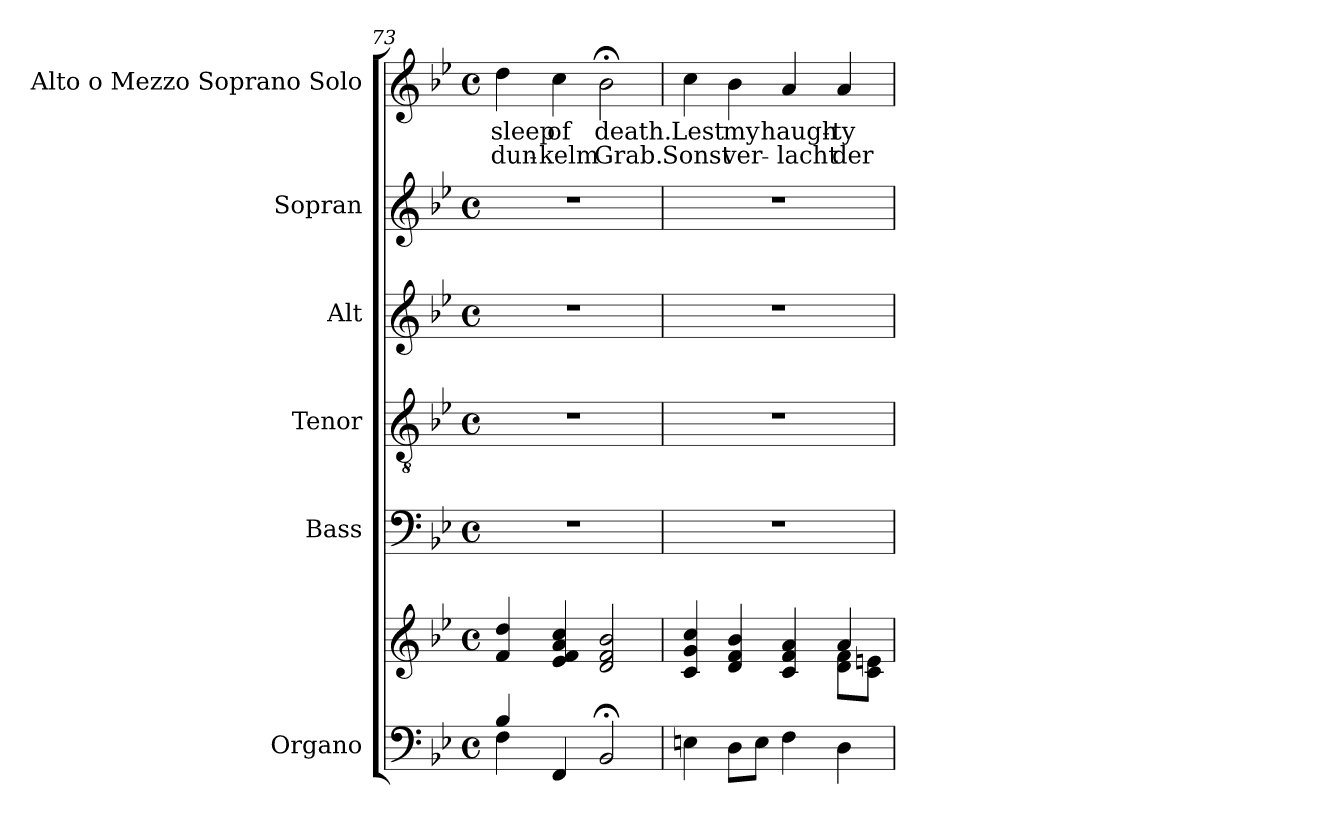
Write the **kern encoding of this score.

**kern	**kern	**kern	**kern	**kern	**kern	**kern	**text	**text
*part6	*part6	*part5	*part4	*part3	*part2	*part1	*part1	*part1
*staff7	*staff6	*staff5	*staff4	*staff3	*staff2	*staff1	*staff1	*staff1
*I"Organo	*	*I"Bass	*I"Tenor	*I"Alt	*I"Sopran	*I"Alto o Mezzo Soprano Solo	*	*
*	*	*I'B	*I'T	*I'A	*I'S	*I'S o l o	*	*
*clefF4	*clefG2	*clefF4	*clefGv2	*clefG2	*clefG2	*clefG2	*	*
*k[b-e-]	*k[b-e-]	*k[b-e-]	*k[b-e-]	*k[b-e-]	*k[b-e-]	*k[b-e-]	*	*
*M4/4	*M4/4	*M4/4	*M4/4	*M4/4	*M4/4	*M4/4	*	*
*met(c)	*met(c)	*met(c)	*met(c)	*met(c)	*met(c)	*met(c)	*	*
=73	=73	=73	=73	=73	=73	=73	=73	=73
*^	*	*	*	*	*	*	*	*
!	!	!	!	!	!	!	!	!LO:LY:b	!LO:LY:b
4B-/	4F\	4f/ 4dd/	1r	1r	1r	1r	4dd\	sleep	dun-
!	!	!	!	!	!	!	!	!LO:LY:b	!LO:LY:b
4FF/	2.ryy	4e-/ 4f/ 4a/ 4cc/	.	.	.	.	4cc\	of	-kelm
!	!	!	!	!	!	!	!	!LO:LY:b	!LO:LY:b
2BB-;</	.	2d/ 2f/ 2b-/	.	.	.	.	2b-;<\	death.	Grab.
*v	*v	*	*	*	*	*	*	*	*
!!LO:PB:g=z
=74	=74	=74	=74	=74	=74	=74	=74	=74
*	*^	*	*	*	*	*	*	*
!	!	!	!	!	!	!	!	!LO:LY:b	!LO:LY:b
4En\	4c/ 4g/ 4cc/	2.ryy	1r	1r	1r	1r	4cc\	Lest	Sonst
!	!	!	!	!	!	!	!	!LO:LY:b	!LO:LY:b
8D\L	4d/ 4f/ 4b-/	.	.	.	.	.	4b-\	my	ver-
8E\J	.	.	.	.	.	.	.	.	.
!	!	!	!	!	!	!	!	!LO:LY:b	!LO:LY:b
4F\	4c/ 4f/ 4a/	.	.	.	.	.	4a/	haugh-	-lacht
!	!	!	!	!	!	!	!	!LO:LY:b	!LO:LY:b
4D\	4a/	8d\ 8f\L	.	.	.	.	4a/	-ty	der
.	.	8c\ 8en\J	.	.	.	.	.	.	.
*	*v	*v	*	*	*	*	*	*	*
=	=	=	=	=	=	=	=	=
*-	*-	*-	*-	*-	*-	*-	*-	*-
